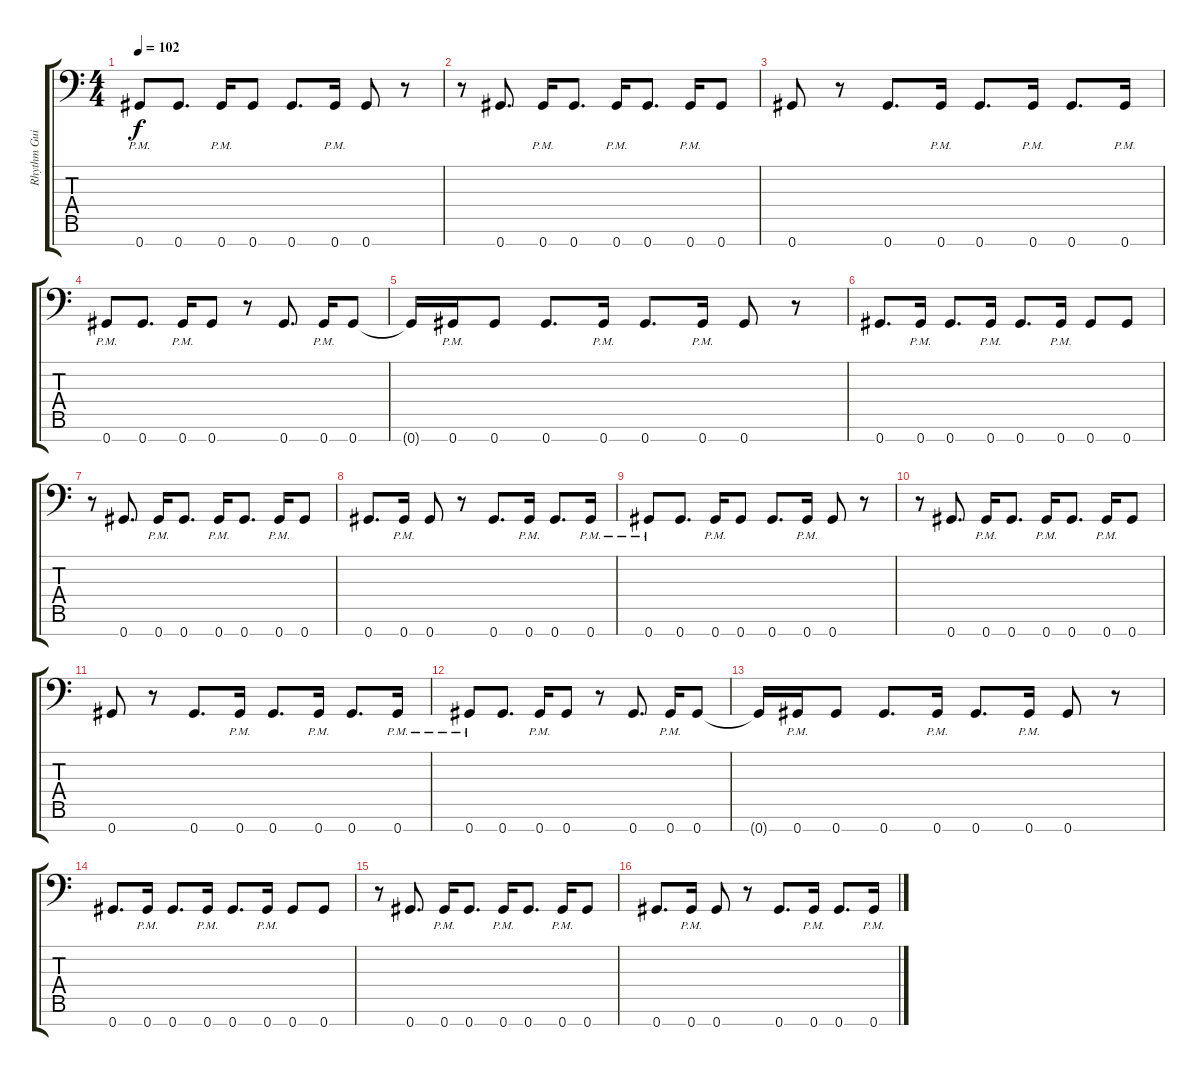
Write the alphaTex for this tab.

\track ("Rhythm Guitar L" "Rhythm Gui") {instrument distortionguitar}
\staff {score tabs}
\tuning (Eb4 Bb3 Gb3 Db3 Ab2 Eb2 Ab1) {hide}
\ts (4 4)
\tempo 102
\clef f4
\ks c
0.7{pm}.8{dy f} 0.7.8{d} 0.7{pm}.16 0.7.8 0.7.8{d} 0.7{pm}.16 0.7.8 r.8 |
r.8 0.7.8{d} 0.7{pm}.16 0.7.8{d} 0.7{pm}.16 0.7.8{d} 0.7{pm}.16 0.7.8 |
0.7.8 r.8 0.7.8{d} 0.7{pm}.16 0.7.8{d} 0.7{pm}.16 0.7.8{d} 0.7{pm}.16 |
0.7{pm}.8 0.7.8{d} 0.7{pm}.16 0.7.8 r.8 0.7.8{d} 0.7{pm}.16 0.7.8 |
0.7{t}.16 0.7{pm}.16 0.7.8 0.7.8{d} 0.7{pm}.16 0.7.8{d} 0.7{pm}.16 0.7.8 r.8 |
0.7.8{d volume 11} 0.7{pm}.16 0.7.8{d} 0.7{pm}.16 0.7.8{d} 0.7{pm}.16 0.7.8 0.7.8 |
r.8 0.7.8{d} 0.7{pm}.16 0.7.8{d} 0.7{pm}.16 0.7.8{d} 0.7{pm}.16 0.7.8 |
0.7.8{d} 0.7{pm}.16 0.7.8 r.8 0.7.8{d} 0.7{pm}.16 0.7.8{d} 0.7{pm}.16 |
0.7{pm}.8 0.7.8{d} 0.7{pm}.16 0.7.8 0.7.8{d} 0.7{pm}.16 0.7.8 r.8 |
r.8{volume 9} 0.7.8{d} 0.7{pm}.16 0.7.8{d} 0.7{pm}.16 0.7.8{d} 0.7{pm}.16 0.7.8 |
0.7.8 r.8 0.7.8{d} 0.7{pm}.16 0.7.8{d} 0.7{pm}.16 0.7.8{d} 0.7{pm}.16 |
0.7{pm}.8 0.7.8{d} 0.7{pm}.16 0.7.8 r.8 0.7.8{d} 0.7{pm}.16 0.7.8 |
0.7{t}.16 0.7{pm}.16 0.7.8 0.7.8{d} 0.7{pm}.16 0.7.8{d} 0.7{pm}.16 0.7.8 r.8 |
0.7.8{d volume 6} 0.7{pm}.16 0.7.8{d} 0.7{pm}.16 0.7.8{d} 0.7{pm}.16 0.7.8 0.7.8 |
r.8 0.7.8{d} 0.7{pm}.16 0.7.8{d} 0.7{pm}.16 0.7.8{d} 0.7{pm}.16 0.7.8 |
0.7.8{d} 0.7{pm}.16 0.7.8 r.8 0.7.8{d} 0.7{pm}.16 0.7.8{d} 0.7{pm}.16
